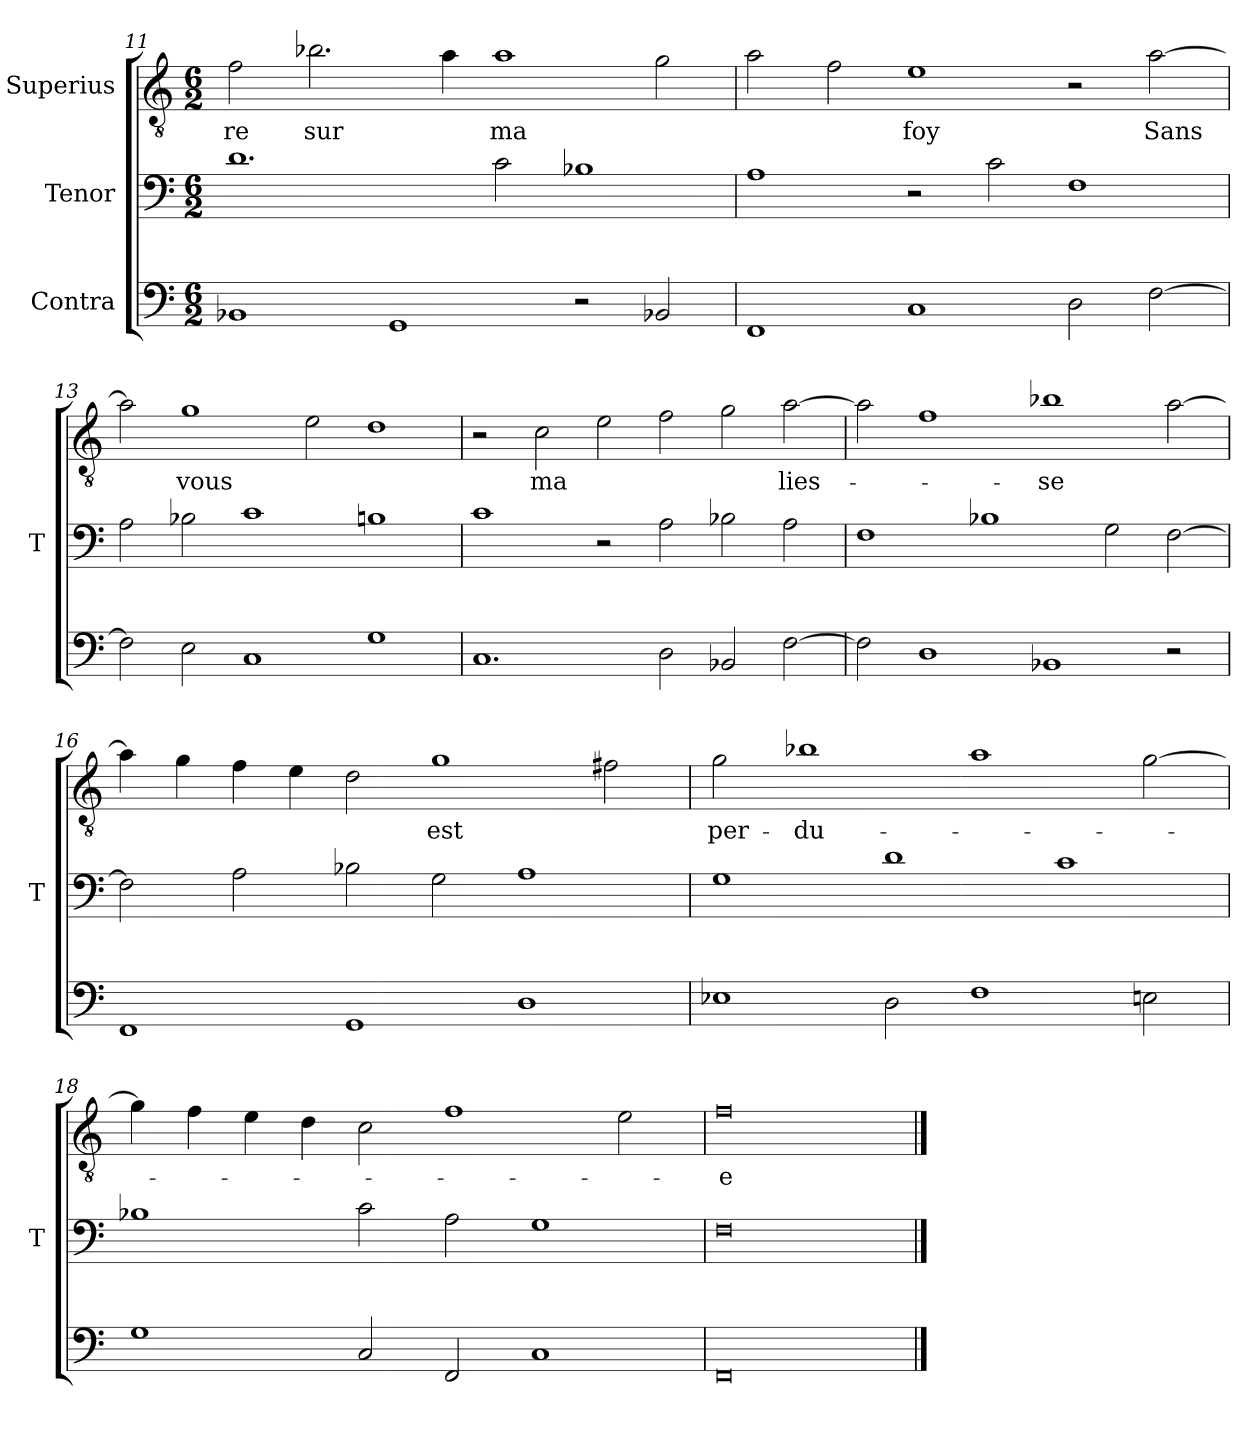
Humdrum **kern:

**kern	**kern	**kern	**text
*part3	*part2	*part1	*part1
*staff3	*staff2	*staff1	*staff1
*I"Contra	*I"Tenor	*I"Superius	*
*	*I'T	*	*
*clefF4	*clefF4	*clefGv2	*
*M6/2	*M6/2	*M6/2	*
=11	=11	=11	=11
1BB-X	1.d	2f	-re
.	.	2.b-X	-sur
1GG	.	.	.
.	.	4a	.
.	2c	1a	-ma
2r	1B-X	.	.
2BB-X	.	2g	.
=12	=12	=12	=12
1FF	1A	2a	.
.	.	2f	.
1C	2r	1e	-foy
.	2c	.	.
2D	1F	2r	.
[2F	.	[2a	-Sans
=13	=13	=13	=13
2F]	2A	2a]	.
2E	2B-X	1g	-vous
1C	1c	.	.
.	.	2e	.
1G	1Bn	1d	.
=14	=14	=14	=14
1.C	1c	2r	.
.	.	2c	-ma
.	2r	2e	.
2D	2A	2f	.
2BB-X	2B-X	2g	.
[2F	2A	[2a	lies-
=15	=15	=15	=15
2F]	1F	2a]	.
1D	.	1f	.
.	1B-X	.	.
1BB-X	.	1b-X	-se
.	2G	.	.
2r	[2F	[2a	.
=16	=16	=16	=16
1FF	2F]	4a]	.
.	.	4g	.
.	2A	4f	.
.	.	4e	.
1GG	2B-X	2d	.
.	2G	1g	-est
1D	1A	.	.
.	.	2f#X	.
=17	=17	=17	=17
1E-X	1G	2g	per-
.	.	1b-X	-du-
2D	1d	.	.
1F	.	1a	.
.	1c	.	.
2E	.	[2g	.
=18	=18	=18	=18
1G	1B-X	4g]	.
.	.	4f	.
.	.	4e	.
.	.	4d	.
2C	2c	2c	.
2FF	2A	1f	.
1C	1G	.	.
.	.	2e	.
=19	=19	=19	=19
0FF	0F	0f	-e
==	==	==	==
*-	*-	*-	*-
